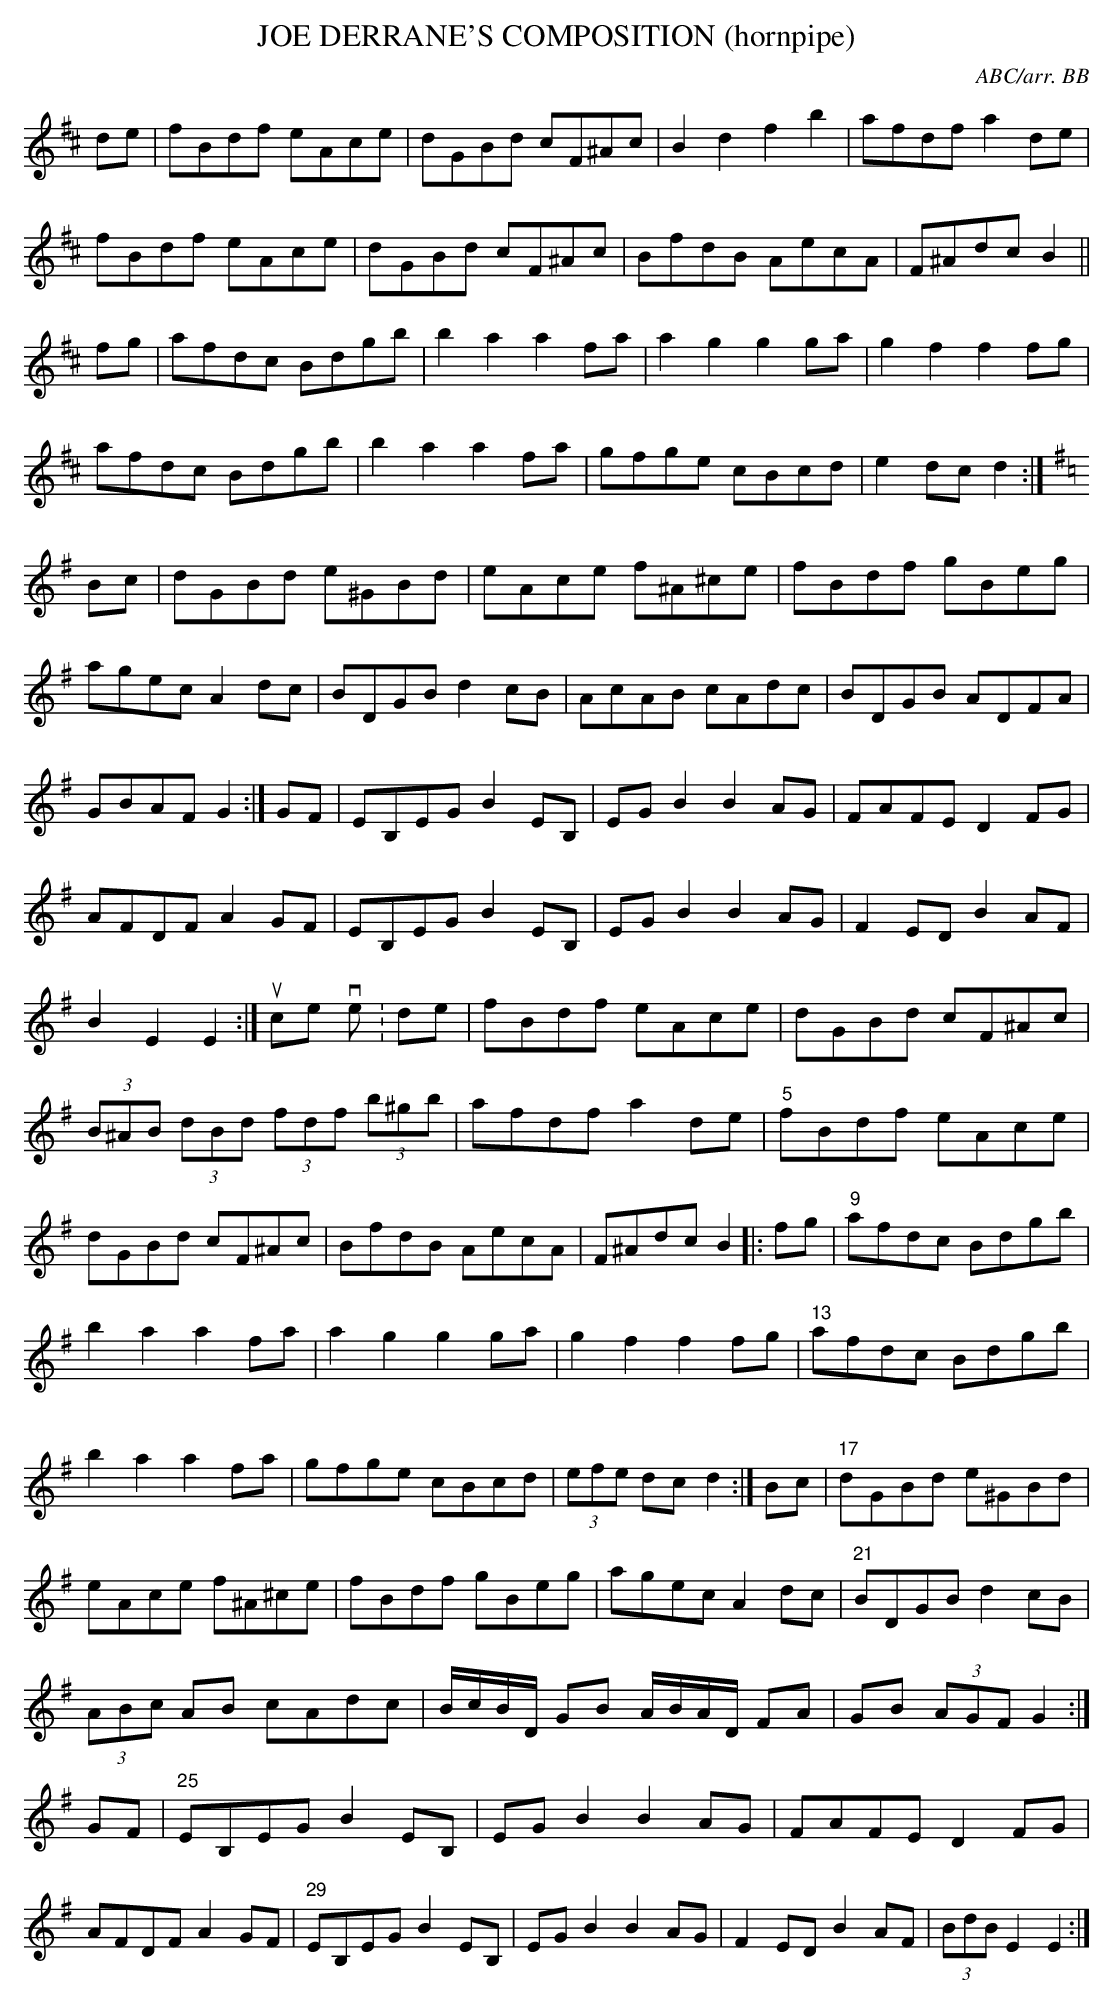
X:1
T:JOE DERRANE'S COMPOSITION (hornpipe)\
C:ABC/arr. BB\
Joe Derrane! Do your best with the accidentals because they're so\
important to the tune.\
L:1/8\
M:C|\
K:D\
de|fBdf eAce|dGBd cF^Ac|B2d2 f2b2|afdf a2de|\
fBdf eAce|dGBd cF^Ac|BfdB AecA|F^Adc B2||\
fg|afdc Bdgb|b2a2 a2fa|a2g2 g2ga|g2f2 f2fg|\
afdc Bdgb|b2a2 a2fa|gfge cBcd|e2dc d2 :|\
K:G\
Bc|dGBd e^GBd|eAce f^A^ce|fBdf gBeg|agec A2dc|\
BDGB d2cB|AcAB cAdc|BDGB ADFA|GBAF G2 :|\
GF|EB,EG B2EB,|EGB2 B2AG|FAFE D2FG|AFDF A2GF|\
EB,EG B2EB,|EGB2 B2AG|F2ED B2AF|B2E2E2 :|\
\
\
source version:\
de|fBdf eAce|dGBd cF^Ac|(3B^AB (3dBd (3fdf (3b^gb|afdf a2de|\
"5"fBdf eAce|dGBd cF^Ac|BfdB AecA|F^Adc B2||\
|:fg|"9"afdc Bdgb|b2a2 a2fa|a2g2 g2ga|g2f2 f2fg|\
"13"afdc Bdgb|b2a2 a2fa|gfge cBcd|(3efe dc d2 :|\
K:G\
Bc|"17"dGBd e^GBd|eAce f^A^ce|fBdf gBeg|agec A2dc|\
"21"BDGB d2cB|(3ABc AB cAdc|B/c/B/D/ GB A/B/A/D/ FA|GB (3AGF G2 :|\
GF|"25"EB,EG B2EB,|EGB2 B2AG|FAFE D2FG|AFDF A2GF|\
"29"EB,EG B2EB,|EGB2 B2AG|F2ED B2AF|(3BdB E2E2 :|\
\
\
